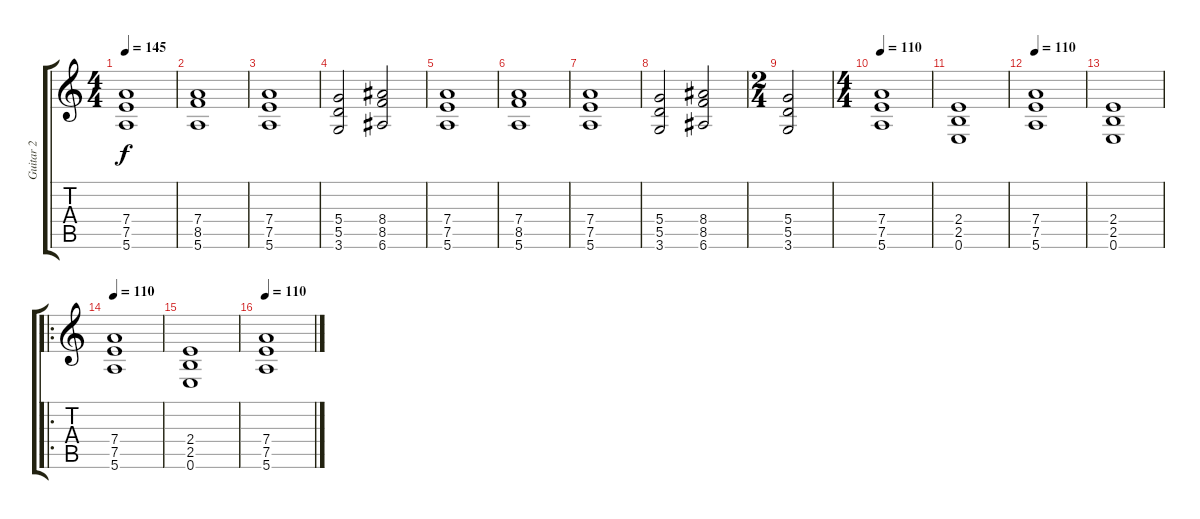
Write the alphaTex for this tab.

\track ("Guitar 2" "Guitar 2") {instrument distortionguitar}
\staff {score tabs}
\tuning (E4 B3 G3 D3 A2 E2) {hide}
\ts (4 4)
\tempo 145
\clef g2
\ks c
(7.4 7.5 5.6).1{dy f volume 10 balance 0} |
(7.4 8.5 5.6).1 |
(7.4 7.5 5.6).1 |
(5.4 5.5 3.6).2 (8.4 8.5 6.6).2 |
(7.4 7.5 5.6).1{volume 10} |
(7.4 8.5 5.6).1 |
(7.4 7.5 5.6).1 |
(5.4 5.5 3.6).2 (8.4 8.5 6.6).2 |
\ts (2 4)
(5.4 5.5 3.6).2 |
\ts (4 4)
\tempo 110
(7.4 7.5 5.6).1{volume 16 balance 8} |
(2.4 2.5 0.6).1 |
\tempo 110
(7.4 7.5 5.6).1{volume 16 balance 8} |
(2.4 2.5 0.6).1 |
\ro
\tempo 110
(7.4 7.5 5.6).1{volume 16 balance 8} |
(2.4 2.5 0.6).1 |
\tempo 110
(7.4 7.5 5.6).1{volume 16 balance 8}
